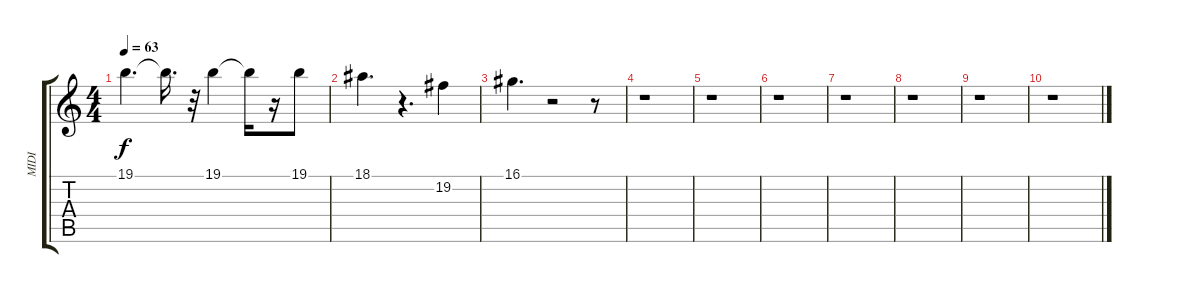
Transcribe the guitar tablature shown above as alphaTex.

\track ("MIDI" "MIDI") {instrument musicbox}
\staff {score tabs}
\tuning (E4 B3 G3 D3 A2 E2) {hide}
\ts (4 4)
\tempo 63
\clef g2
\ks c
19.1.4{d dy f} 19.1{t}.16{d} r.32 19.1.4 19.1{t}.16 r.16 19.1.8 |
18.1.4{d} r.4{d} 19.2.4 |
16.1.4{d} r.2 r.8 |
r.1 |
r.1 |
r.1 |
r.1 |
r.1 |
r.1 |
r.1
